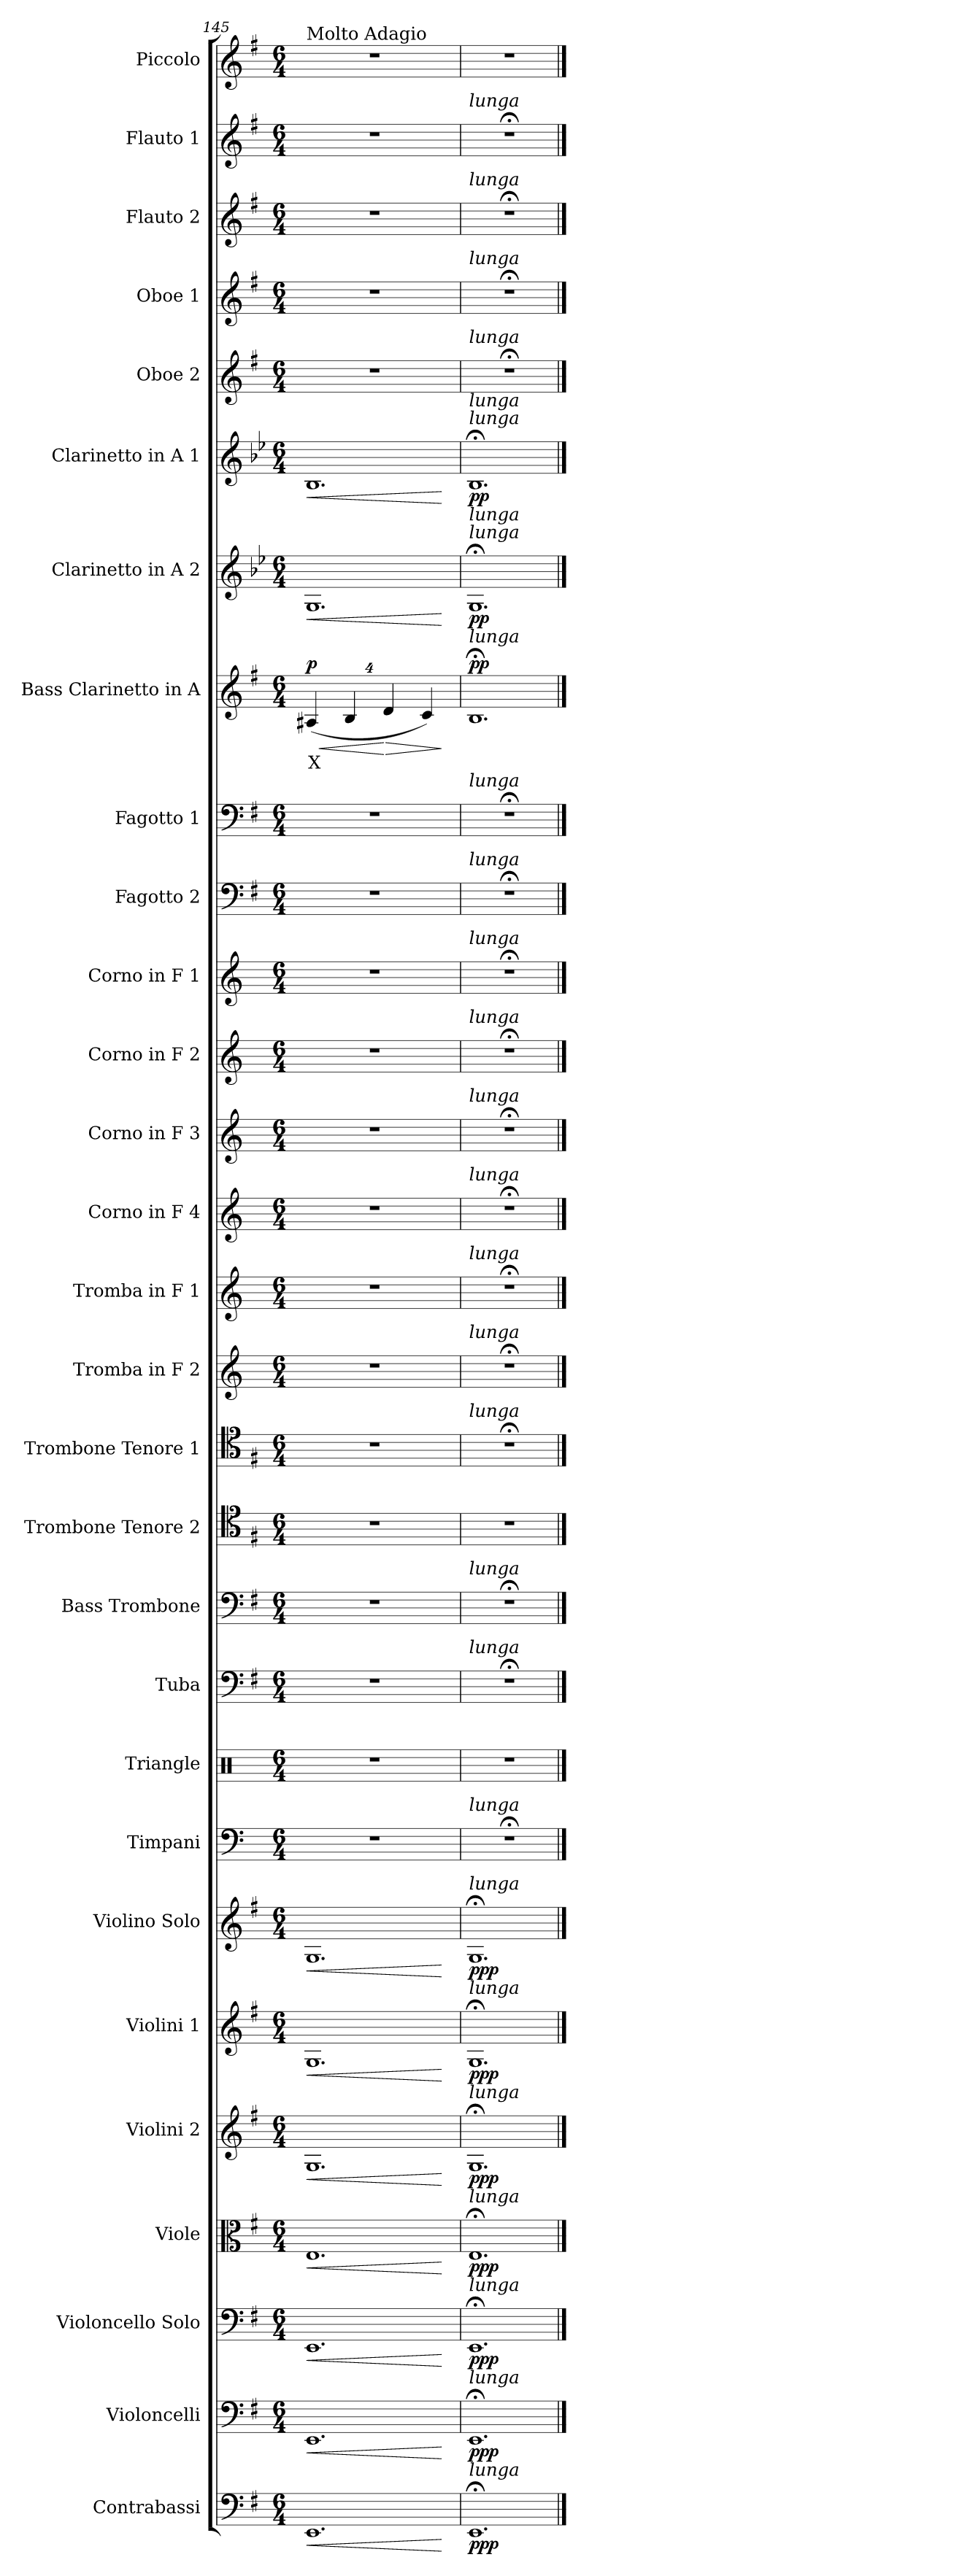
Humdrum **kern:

**kern	**dynam	**kern	**dynam	**kern	**dynam	**kern	**dynam	**kern	**dynam	**kern	**dynam	**kern	**dynam	**kern	**kern	**kern	**kern	**kern	**kern	**kern	**kern	**kern	**kern	**kern	**kern	**kern	**kern	**kern	**text	**dynam	**kern	**dynam	**kern	**dynam	**kern	**kern	**kern	**kern	**kern
*part29	*part29	*part28	*part28	*part27	*part27	*part26	*part26	*part25	*part25	*part24	*part24	*part23	*part23	*part22	*part21	*part20	*part19	*part18	*part17	*part16	*part15	*part14	*part13	*part12	*part11	*part10	*part9	*part8	*part8	*part8	*part7	*part7	*part6	*part6	*part5	*part4	*part3	*part2	*part1
*staff29	*staff29	*staff28	*staff28	*staff27	*staff27	*staff26	*staff26	*staff25	*staff25	*staff24	*staff24	*staff23	*staff23	*staff22	*staff21	*staff20	*staff19	*staff18	*staff17	*staff16	*staff15	*staff14	*staff13	*staff12	*staff11	*staff10	*staff9	*staff8	*staff8	*staff8	*staff7	*staff7	*staff6	*staff6	*staff5	*staff4	*staff3	*staff2	*staff1
*I"Contrabassi	*	*I"Violoncelli	*	*I"Violoncello Solo	*	*I"Viole	*	*I"Violini 2	*	*I"Violini 1	*	*I"Violino Solo	*	*I"Timpani	*I"Triangle	*I"Tuba	*I"Bass Trombone	*I"Trombone Tenore 2	*I"Trombone Tenore 1	*I"Tromba in F 2	*I"Tromba in F 1	*I"Corno in F 4	*I"Corno in F 3	*I"Corno in F 2	*I"Corno in F 1	*I"Fagotto 2	*I"Fagotto 1	*I"Bass Clarinetto in A	*	*	*I"Clarinetto in A 2	*	*I"Clarinetto in A 1	*	*I"Oboe 2	*I"Oboe 1	*I"Flauto 2	*I"Flauto 1	*I"Piccolo
*I'Cb.	*	*I'Vc.	*	*I'Vc. Solo	*	*I'Vle.	*	*I'Vln. 2	*	*I'Vln. 1	*	*I'Vln. Solo	*	*I'Timp.	*I'Trgl.	*I'Tba.	*I'B. Tbn.	*I'Tbn. 2	*I'Tbn. 1	*I'Tr. 2	*I'Tr. 1	*I'Corno 4	*I'Corno 3	*I'Corno 2	*I'Corno 1	*I'Fag. 2	*I'Fag. 1	*I'B. Cl.	*	*	*I'Cl. 2	*	*I'Cl. 1	*	*I'Ob. 2	*I'Ob. 1	*I'Fl. 2	*I'Fl. 1	*I'Picc.
*clefF4	*	*clefF4	*	*clefF4	*	*clefC3	*	*clefG2	*	*clefG2	*	*clefG2	*	*clefF4	*clefX	*clefF4	*clefF4	*clefC4	*clefC4	*clefG2	*clefG2	*clefG2	*clefG2	*clefG2	*clefG2	*clefF4	*clefF4	*clefG2	*	*	*clefG2	*	*clefG2	*	*clefG2	*clefG2	*clefG2	*clefG2	*clefG2
*ITrd7c12	*	*	*	*	*	*	*	*	*	*	*	*	*	*	*	*	*	*	*	*ITrd-3c-5	*ITrd-3c-5	*ITrd4c7	*ITrd4c7	*ITrd4c7	*ITrd4c7	*	*	*ITrd9c15	*	*	*ITrd2c3	*	*ITrd2c3	*	*	*	*	*	*ITrd-7c-12
*k[f#]	*	*k[f#]	*	*k[f#]	*	*k[f#]	*	*k[f#]	*	*k[f#]	*	*k[f#]	*	*k[]	*k[]	*k[f#]	*k[f#]	*k[f#]	*k[f#]	*k[b-]	*k[b-]	*k[b-]	*k[b-]	*k[b-]	*k[b-]	*k[f#]	*k[f#]	*k[f#]	*	*	*k[f#]	*	*k[f#]	*	*k[f#]	*k[f#]	*k[f#]	*k[f#]	*k[f#]
*M6/4	*	*M6/4	*	*M6/4	*	*M6/4	*	*M6/4	*	*M6/4	*	*M6/4	*	*M6/4	*M6/4	*M6/4	*M6/4	*M6/4	*M6/4	*M6/4	*M6/4	*M6/4	*M6/4	*M6/4	*M6/4	*M6/4	*M6/4	*M6/4	*	*	*M6/4	*	*M6/4	*	*M6/4	*M6/4	*M6/4	*M6/4	*M6/4
=145	=145	=145	=145	=145	=145	=145	=145	=145	=145	=145	=145	=145	=145	=145	=145	=145	=145	=145	=145	=145	=145	=145	=145	=145	=145	=145	=145	=145	=145	=145	=145	=145	=145	=145	=145	=145	=145	=145	=145
!	!LO:HP:b	!	!	!	!	!	!	!	!	!	!	!	!	!	!	!	!	!	!	!	!	!	!	!	!	!	!	!	!	!	!	!	!	!	!	!	!	!	!
!	!LO:HP:n=1:b	!	!LO:HP:b	!	!	!	!	!	!	!	!	!	!	!	!	!	!	!	!	!	!	!	!	!	!	!	!	!	!	!	!	!	!	!	!	!	!	!	!
!	!	!	!LO:HP:n=1:b	!	!LO:HP:b	!	!	!	!	!	!	!	!	!	!	!	!	!	!	!	!	!	!	!	!	!	!	!	!	!	!	!	!	!	!	!	!	!	!
!	!	!	!	!	!LO:HP:n=1:b	!	!LO:HP:b	!	!	!	!	!	!	!	!	!	!	!	!	!	!	!	!	!	!	!	!	!	!	!	!	!	!	!	!	!	!	!	!
!	!	!	!	!	!	!	!LO:HP:n=1:b	!	!LO:HP:b	!	!	!	!	!	!	!	!	!	!	!	!	!	!	!	!	!	!	!	!	!	!	!	!	!	!	!	!	!	!
!	!	!	!	!	!	!	!	!	!LO:HP:n=1:b	!	!LO:HP:b	!	!	!	!	!	!	!	!	!	!	!	!	!	!	!	!	!	!	!	!	!	!	!	!	!	!	!	!
!	!	!	!	!	!	!	!	!	!	!	!LO:HP:n=1:b	!	!LO:HP:b	!	!	!	!	!	!	!	!	!	!	!	!	!	!	!	!	!	!	!	!	!	!	!	!	!	!
!	!	!	!	!	!	!	!	!	!	!	!	!	!LO:HP:n=1:b	!	!	!	!	!	!	!	!	!	!	!	!	!	!	!	!	!	!	!	!	!	!	!	!	!	!
*	*	*	*	*	*	*	*	*	*	*	*	*	*	*	*	*	*	*	*	*	*	*	*	*	*	*	*	*Xbrackettup	*	*	*	*	*	*	*	*	*	*	*
!	!	!	!	!	!	!	!	!	!	!	!	!	!	!	!	!	!	!	!	!	!	!	!	!	!	!	!	!	!	!	!	!	!	!	!	!	!	!	!LO:TX:t=Molto Adagio
!	!	!	!	!	!	!	!	!	!	!	!	!	!	!	!	!	!	!	!	!	!	!	!	!	!	!	!	!LO:N:head=solid	!LO:LY:b:color=#FF0000	!LO:HP:b	!	!LO:HP:b	!	!	!	!	!	!	!
!	!	!	!	!	!	!	!	!	!	!	!	!	!	!	!	!	!	!	!	!	!	!	!	!	!	!	!	!	!	!	!	!LO:HP:n=1:b	!	!LO:HP:b	!	!	!	!	!
!	!	!	!	!	!	!	!	!	!	!	!	!	!	!	!	!	!	!	!	!	!	!	!	!	!	!	!	!	!	!LO:DY:n=1:b	!	!	!	!LO:HP:n=1:b	!	!	!	!	!
1.EEE	< >	1.EE	< >	1.EE	< >	1.E	< >	1.G	< >	1.G	< >	1.G	< >	1.r	1.r	1.r	1.r	1.r	1.r	1.r	1.r	1.r	1.r	1.r	1.r	1.r	1.r	(8%3AA#X/	X	< p	1.E	< >	1.G	< >	1.r	1.r	1.r	1.r	1.r
!	!	!	!	!	!	!	!	!	!	!	!	!	!	!	!	!	!	!	!	!	!	!	!	!	!	!	!	!LO:N:head=solid	!	!	!	!	!	!	!	!	!	!	!
.	.	.	.	.	.	.	.	.	.	.	.	.	.	.	.	.	.	.	.	.	.	.	.	.	.	.	.	8%3BB/	.	.	.	.	.	.	.	.	.	.	.
!	!	!	!	!	!	!	!	!	!	!	!	!	!	!	!	!	!	!	!	!	!	!	!	!	!	!	!	!LO:N:head=solid	!	!LO:HP:n=1:b	!	!	!	!	!	!	!	!	!
.	.	.	.	.	.	.	.	.	.	.	.	.	.	.	.	.	.	.	.	.	.	.	.	.	.	.	.	8%3D/	.	[ >	.	.	.	.	.	.	.	.	.
!	!	!	!	!	!	!	!	!	!	!	!	!	!	!	!	!	!	!	!	!	!	!	!	!	!	!	!	!LO:N:head=solid	!	!	!	!	!	!	!	!	!	!	!
.	.	.	.	.	.	.	.	.	.	.	.	.	.	.	.	.	.	.	.	.	.	.	.	.	.	.	.	8%3C/)	.	.	.	.	.	.	.	.	.	.	.
.	[	.	[	.	[	.	[	.	[	.	[	.	[	.	.	.	.	.	.	.	.	.	.	.	.	.	.	.	.	]	.	[	.	[	.	.	.	.	.
=146	=146	=146	=146	=146	=146	=146	=146	=146	=146	=146	=146	=146	=146	=146	=146	=146	=146	=146	=146	=146	=146	=146	=146	=146	=146	=146	=146	=146	=146	=146	=146	=146	=146	=146	=146	=146	=146	=146	=146
!	!	!	!	!	!	!	!	!	!	!	!	!	!	!	!	!	!	!	!	!	!	!	!	!	!	!	!	!	!	!	!	!	!	!	!	!	!	!LO:TX:a:i:t=lunga	!
!	!	!	!	!	!	!	!	!	!	!	!	!	!	!	!	!	!	!	!	!	!	!	!	!	!	!	!	!	!	!	!	!	!	!	!	!	!LO:TX:a:i:t=lunga	!	!
!	!	!	!	!	!	!	!	!	!	!	!	!	!	!	!	!	!	!	!	!	!	!	!	!	!	!	!	!	!	!	!	!	!	!	!	!LO:TX:a:i:t=lunga	!	!	!
!	!	!	!	!	!	!	!	!	!	!	!	!	!	!	!	!	!	!	!	!	!	!	!	!	!	!	!	!	!	!	!	!	!	!	!LO:TX:a:i:t=lunga	!	!	!	!
!	!	!	!	!	!	!	!	!	!	!	!	!	!	!	!	!	!	!	!	!	!	!	!	!	!	!	!	!	!	!	!	!	!LO:TX:a:i:t=lunga	!	!	!	!	!	!
!	!	!	!	!	!	!	!	!	!	!	!	!	!	!	!	!	!	!	!	!	!	!	!	!	!	!	!	!	!	!	!	!	!LO:TX:a:i:t=lunga	!	!	!	!	!	!
!	!	!	!	!	!	!	!	!	!	!	!	!	!	!	!	!	!	!	!	!	!	!	!	!	!	!	!	!	!	!	!LO:TX:a:i:t=lunga	!	!	!	!	!	!	!	!
!	!	!	!	!	!	!	!	!	!	!	!	!	!	!	!	!	!	!	!	!	!	!	!	!	!	!	!	!	!	!	!LO:TX:a:i:t=lunga	!	!	!	!	!	!	!	!
!	!	!	!	!	!	!	!	!	!	!	!	!	!	!	!	!	!	!	!	!	!	!	!	!	!	!	!	!LO:TX:a:i:t=lunga	!	!	!	!	!	!	!	!	!	!	!
!	!	!	!	!	!	!	!	!	!	!	!	!	!	!	!	!	!	!	!	!	!	!	!	!	!	!	!LO:TX:a:i:t=lunga	!	!	!	!	!	!	!	!	!	!	!	!
!	!	!	!	!	!	!	!	!	!	!	!	!	!	!	!	!	!	!	!	!	!	!	!	!	!	!LO:TX:a:i:t=lunga	!	!	!	!	!	!	!	!	!	!	!	!	!
!	!	!	!	!	!	!	!	!	!	!	!	!	!	!	!	!	!	!	!	!	!	!	!	!	!LO:TX:a:i:t=lunga	!	!	!	!	!	!	!	!	!	!	!	!	!	!
!	!	!	!	!	!	!	!	!	!	!	!	!	!	!	!	!	!	!	!	!	!	!	!	!LO:TX:a:i:t=lunga	!	!	!	!	!	!	!	!	!	!	!	!	!	!	!
!	!	!	!	!	!	!	!	!	!	!	!	!	!	!	!	!	!	!	!	!	!	!	!LO:TX:a:i:t=lunga	!	!	!	!	!	!	!	!	!	!	!	!	!	!	!	!
!	!	!	!	!	!	!	!	!	!	!	!	!	!	!	!	!	!	!	!	!	!	!LO:TX:a:i:t=lunga	!	!	!	!	!	!	!	!	!	!	!	!	!	!	!	!	!
!	!	!	!	!	!	!	!	!	!	!	!	!	!	!	!	!	!	!	!	!	!LO:TX:a:i:t=lunga	!	!	!	!	!	!	!	!	!	!	!	!	!	!	!	!	!	!
!	!	!	!	!	!	!	!	!	!	!	!	!	!	!	!	!	!	!	!	!LO:TX:a:i:t=lunga	!	!	!	!	!	!	!	!	!	!	!	!	!	!	!	!	!	!	!
!	!	!	!	!	!	!	!	!	!	!	!	!	!	!	!	!	!	!	!LO:TX:a:i:t=lunga	!	!	!	!	!	!	!	!	!	!	!	!	!	!	!	!	!	!	!	!
!	!	!	!	!	!	!	!	!	!	!	!	!	!	!	!	!	!LO:TX:a:i:t=lunga	!	!	!	!	!	!	!	!	!	!	!	!	!	!	!	!	!	!	!	!	!	!
!	!	!	!	!	!	!	!	!	!	!	!	!	!	!	!	!LO:TX:a:i:t=lunga	!	!	!	!	!	!	!	!	!	!	!	!	!	!	!	!	!	!	!	!	!	!	!
!	!	!	!	!	!	!	!	!	!	!	!	!	!	!LO:TX:a:i:t=lunga	!	!	!	!	!	!	!	!	!	!	!	!	!	!	!	!	!	!	!	!	!	!	!	!	!
!	!	!	!	!	!	!	!	!	!	!	!	!LO:TX:a:i:t=lunga	!	!	!	!	!	!	!	!	!	!	!	!	!	!	!	!	!	!	!	!	!	!	!	!	!	!	!
!	!	!	!	!	!	!	!	!	!	!LO:TX:a:i:t=lunga	!	!	!	!	!	!	!	!	!	!	!	!	!	!	!	!	!	!	!	!	!	!	!	!	!	!	!	!	!
!	!	!	!	!	!	!	!	!LO:TX:a:i:t=lunga	!	!	!	!	!	!	!	!	!	!	!	!	!	!	!	!	!	!	!	!	!	!	!	!	!	!	!	!	!	!	!
!	!	!	!	!	!	!LO:TX:a:i:t=lunga	!	!	!	!	!	!	!	!	!	!	!	!	!	!	!	!	!	!	!	!	!	!	!	!	!	!	!	!	!	!	!	!	!
!	!	!	!	!LO:TX:a:i:t=lunga	!	!	!	!	!	!	!	!	!	!	!	!	!	!	!	!	!	!	!	!	!	!	!	!	!	!	!	!	!	!	!	!	!	!	!
!	!	!LO:TX:a:i:t=lunga	!	!	!	!	!	!	!	!	!	!	!	!	!	!	!	!	!	!	!	!	!	!	!	!	!	!	!	!	!	!	!	!	!	!	!	!	!
!LO:TX:a:i:t=lunga	!	!	!	!	!	!	!	!	!	!	!	!	!	!	!	!	!	!	!	!	!	!	!	!	!	!	!	!	!	!	!	!	!	!	!	!	!	!	!
!	!LO:DY:b	!	!LO:DY:b	!	!LO:DY:b	!	!LO:DY:b	!	!LO:DY:b	!	!LO:DY:b	!	!LO:DY:b	!	!	!	!	!	!	!	!	!	!	!	!	!	!	!	!	!LO:DY:b	!	!LO:DY:b	!	!LO:DY:b	!	!	!	!	!
1.EEE;<	ppp	1.EE;<	ppp	1.EE;<	ppp	1.E;<	ppp	1.G;<	ppp	1.G;<	ppp	1.G;<	ppp	1.r;<	1.r	1.r;<	1.r;<	1.r	1.r;<	1.r;<	1.r;<	1.r;<	1.r;<	1.r;<	1.r;<	1.r;<	1.r;<	1.BB;<	.	pp	1.E;<	pp	1.G;<	pp	1.r;<	1.r;<	1.r;<	1.r;<	1.r
.	]	.	]	.	]	.	]	.	]	.	]	.	]	.	.	.	.	.	.	.	.	.	.	.	.	.	.	.	.	.	.	]	.	]	.	.	.	.	.
==	==	==	==	==	==	==	==	==	==	==	==	==	==	==	==	==	==	==	==	==	==	==	==	==	==	==	==	==	==	==	==	==	==	==	==	==	==	==	==
*-	*-	*-	*-	*-	*-	*-	*-	*-	*-	*-	*-	*-	*-	*-	*-	*-	*-	*-	*-	*-	*-	*-	*-	*-	*-	*-	*-	*-	*-	*-	*-	*-	*-	*-	*-	*-	*-	*-	*-
